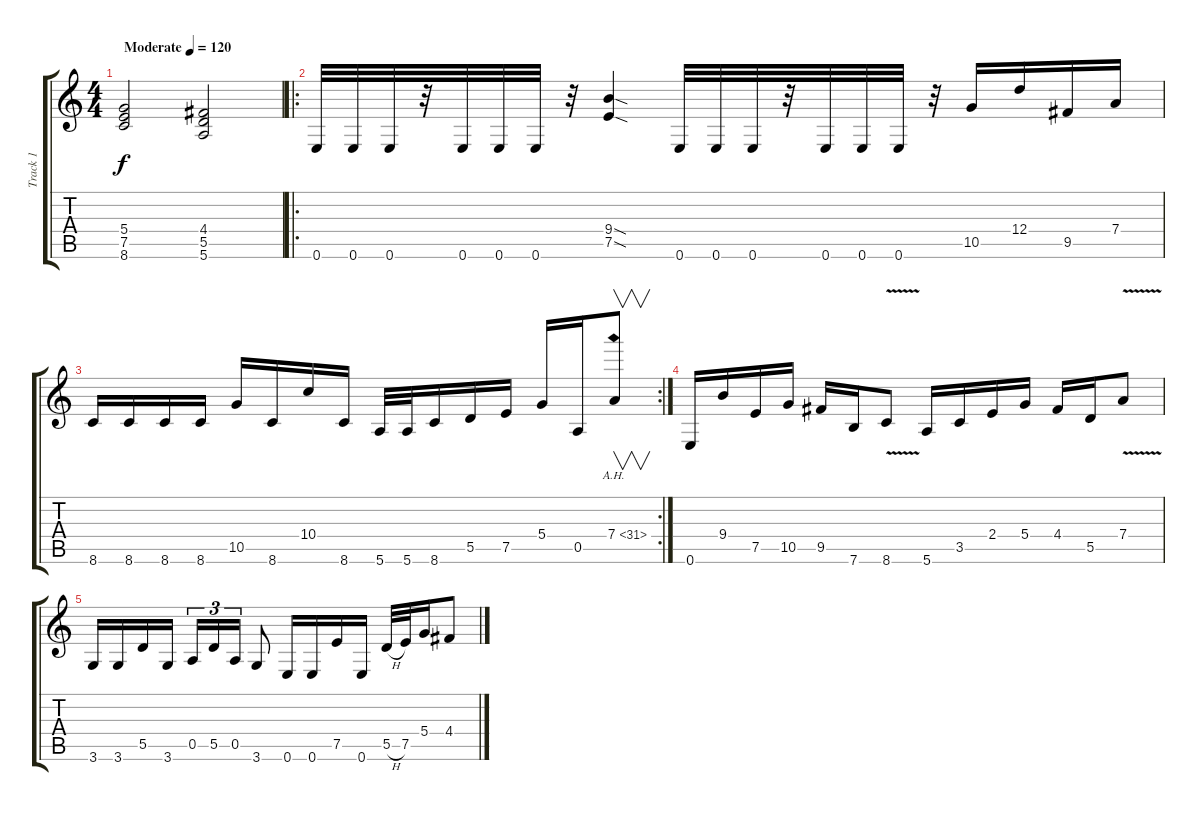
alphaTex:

\track ("Track 1" "Track 1") {instrument distortionguitar}
\staff {score tabs}
\tuning (E4 B3 G3 D3 A2 E2) {hide}
\ts (4 4)
\tempo (120 "Moderate")
\clef g2
\ks c
(5.4 7.5 8.6).2{dy f instrument distortionguitar} (4.4 5.5 5.6).2 |
\ro
0.6.32 0.6.32 0.6.32 r.32 0.6.32 0.6.32 0.6.32 r.32 (9.4{sod} 7.5{sod}).4 0.6.32 0.6.32 0.6.32 r.32 0.6.32 0.6.32 0.6.32 r.32 10.5.16 12.4.16 9.5.16 7.4.16 |
\rc 2
8.6.16 8.6.16 8.6.16 8.6.16 10.5.16 8.6.16 10.4.16 8.6.16 5.6.32 5.6.32 8.6.16 5.5.16 7.5.16 5.4.16 0.5.16 7.4{ah 24}.8{v} |
0.6.16 9.4.16 7.5.16 10.5.16 9.5.16 7.6.16 8.6{v}.8 5.6.16 3.5.16 2.4.16 5.4.16 4.4.16 5.5.16 7.4{v}.8 |
3.6.16 3.6.16 5.5.16 3.6.16 0.5.16{tu (3 2)} 5.5.16{tu (3 2)} 0.5.16{tu (3 2)} 3.6.8 0.6.16 0.6.16 7.5.16 0.6.16 5.5{h}.32 7.5.32 5.4.16 4.4.8
